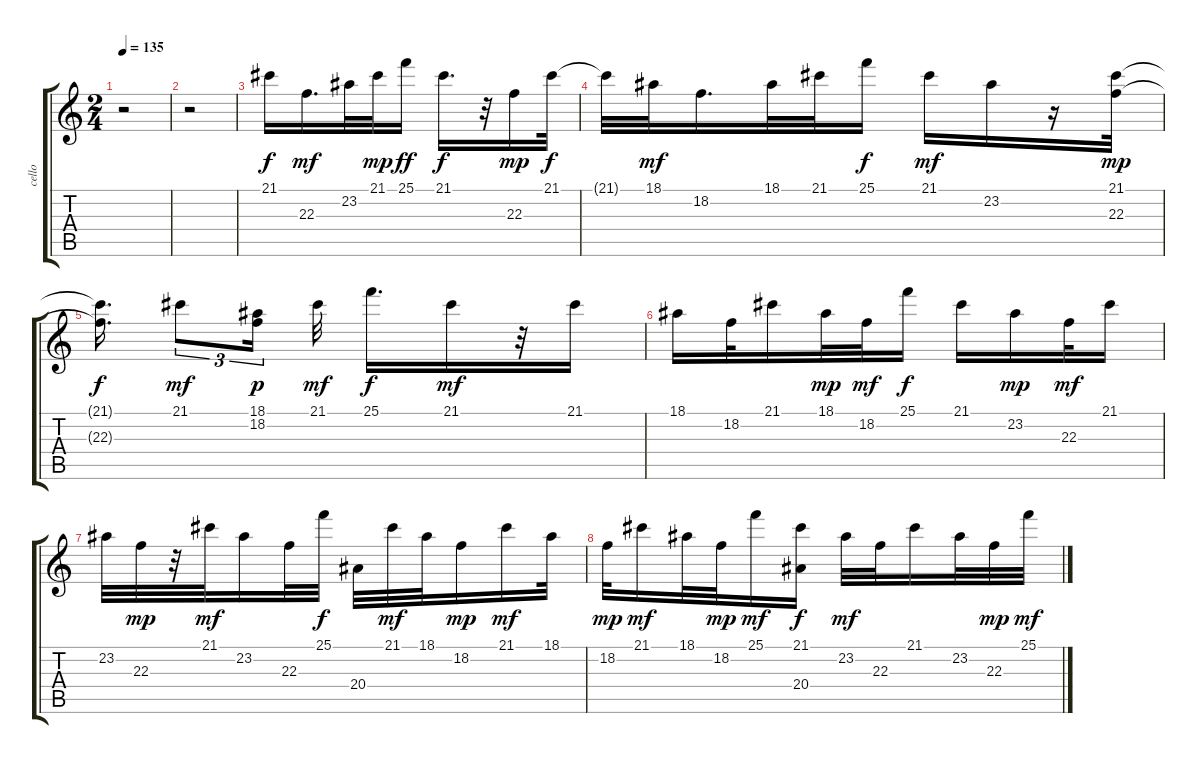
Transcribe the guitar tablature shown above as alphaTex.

\track ("cello" "cello") {instrument stringensemble1}
\staff {score tabs}
\tuning (E4 B3 G3 D3 A2 E2) {hide}
\ts (2 4)
\tempo 135
\clef g2
\ks c
r.2{dy f} |
r.2 |
21.1.16 22.3.16{d dy mf} 23.2.32 21.1.32{dy mp} 25.1.16{dy ff} 21.1.16{d dy f} r.32 22.3.16{dy mp} 21.1.32{dy f} |
21.1{t}.32 18.1.32{dy mf} 18.2.16{d} 18.1.32 21.1.32 25.1.16{dy f} 21.1.16{dy mf} 23.2.16 r.16 (21.1 22.3).32{dy mp} |
(21.1{t} 22.3{t}).16{d dy f} 21.1.8{tu (3 2) dy mf} (18.1 18.2).16{tu (3 2) dy p} 21.1.32{dy mf} 25.1.16{d dy f} 21.1.16{dy mf} r.32 21.1.16 |
18.1.16 18.2.32 21.1.16 18.1.32{dy mp} 18.2.32{dy mf} 25.1.16{dy f} 21.1.16 23.2.16{dy mp} 22.3.32{dy mf} 21.1.16 |
23.2.32 22.3.32{dy mp} r.32 21.1.32{dy mf} 23.2.16 22.3.32 25.1.32{dy f} 20.4.32 21.1.32{dy mf} 18.1.32 18.2.16{dy mp} 21.1.16{dy mf} 18.1.32 |
18.2.32{dy mp} 21.1.16{dy mf} 18.1.32 18.2.32{dy mp} 25.1.16{dy mf} (21.1 20.4).16{dy f} 23.2.32{dy mf} 22.3.32 21.1.16 23.2.32 22.3.32{dy mp} 25.1.32{dy mf}
